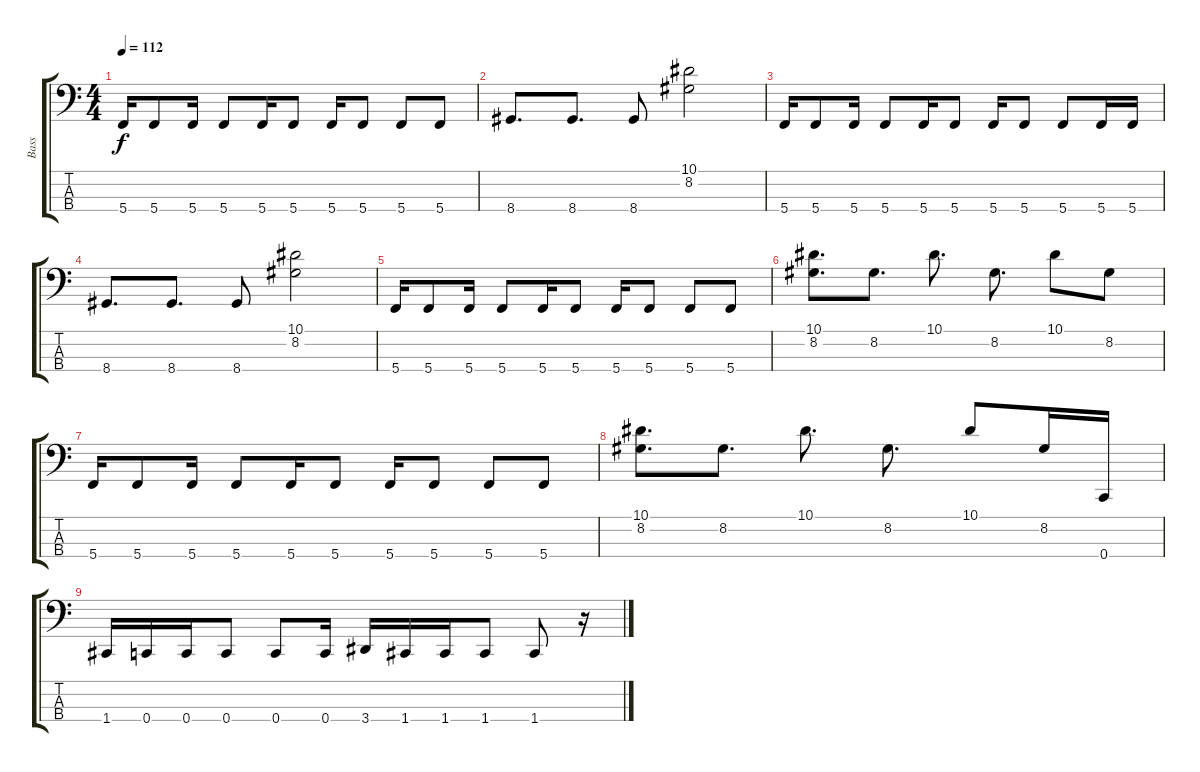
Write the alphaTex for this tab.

\track ("Bass" "Bass") {instrument electricbasspick}
\staff {score tabs}
\tuning (F2 C2 G1 C1) {hide}
\ts (4 4)
\tempo 112
\clef f4
\ks c
5.4.16{dy f} 5.4.8 5.4.16 5.4.8 5.4.16 5.4.8 5.4.16 5.4.8 5.4.8 5.4.8 |
8.4.8{d} 8.4.8{d} 8.4.8 (10.1 8.2).2 |
5.4.16 5.4.8 5.4.16 5.4.8 5.4.16 5.4.8 5.4.16 5.4.8 5.4.8 5.4.16 5.4.16 |
8.4.8{d} 8.4.8{d} 8.4.8 (10.1 8.2).2 |
5.4.16 5.4.8 5.4.16 5.4.8 5.4.16 5.4.8 5.4.16 5.4.8 5.4.8 5.4.8 |
(10.1 8.2).8{d} 8.2.8{d} 10.1.8{d} 8.2.8{d} 10.1.8 8.2.8 |
5.4.16 5.4.8 5.4.16 5.4.8 5.4.16 5.4.8 5.4.16 5.4.8 5.4.8 5.4.8 |
(10.1 8.2).8{d} 8.2.8{d} 10.1.8{d} 8.2.8{d} 10.1.8 8.2.16 0.4.16 |
1.4.16 0.4.16 0.4.16 0.4.8 0.4.8 0.4.16 3.4.16 1.4.16 1.4.16 1.4.8 1.4.8 r.16
